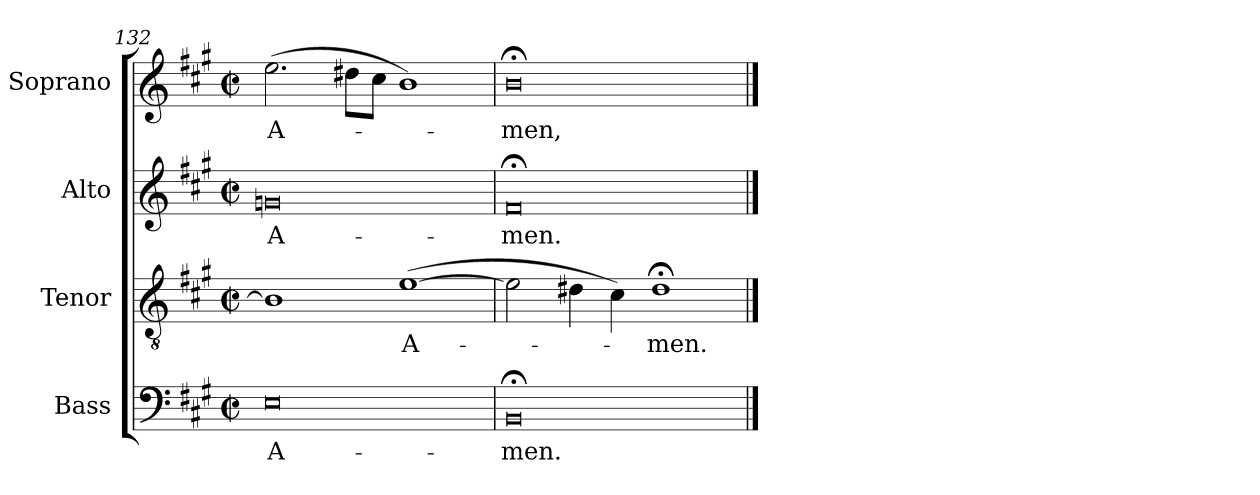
**kern	**text	**kern	**text	**kern	**text	**kern	**text
*part4	*part4	*part3	*part3	*part2	*part2	*part1	*part1
*staff4	*staff4	*staff3	*staff3	*staff2	*staff2	*staff1	*staff1
*I"Bass	*	*I"Tenor	*	*I"Alto	*	*I"Soprano	*
*clefF4	*	*clefGv2	*	*clefG2	*	*clefG2	*
*k[f#c#g#]	*	*k[f#c#g#]	*	*k[f#c#g#]	*	*k[f#c#g#]	*
*A:	*	*A:	*	*A:	*	*A:	*
*M4/2	*	*M4/2	*	*M4/2	*	*M4/2	*
*met(c|)	*	*met(c|)	*	*met(c|)	*	*met(c|)	*
=132	=132	=132	=132	=132	=132	=132	=132
!	!LO:LY:b	!	!	!	!LO:LY:b	!	!LO:LY:b
0E	A-	1B]	.	0gn	A-	(>2.ee	A-
.	.	.	.	.	.	8dd#XL	.
.	.	.	.	.	.	8cc#J	.
!	!	!	!LO:LY:b	!	!	!	!
.	.	(>[1e	A-	.	.	1b)	.
=133	=133	=133	=133	=133	=133	=133	=133
!	!LO:LY:b	!	!	!	!LO:LY:b	!	!LO:LY:b
0BB;<	-men.	2e]	.	0f#;<	-men.	0b;<	men,
.	.	4d#X	.	.	.	.	.
.	.	4c#)	.	.	.	.	.
!	!	!	!LO:LY:b	!	!	!	!
.	.	1d#;<	men.	.	.	.	.
==	==	==	==	==	==	==	==
*-	*-	*-	*-	*-	*-	*-	*-
